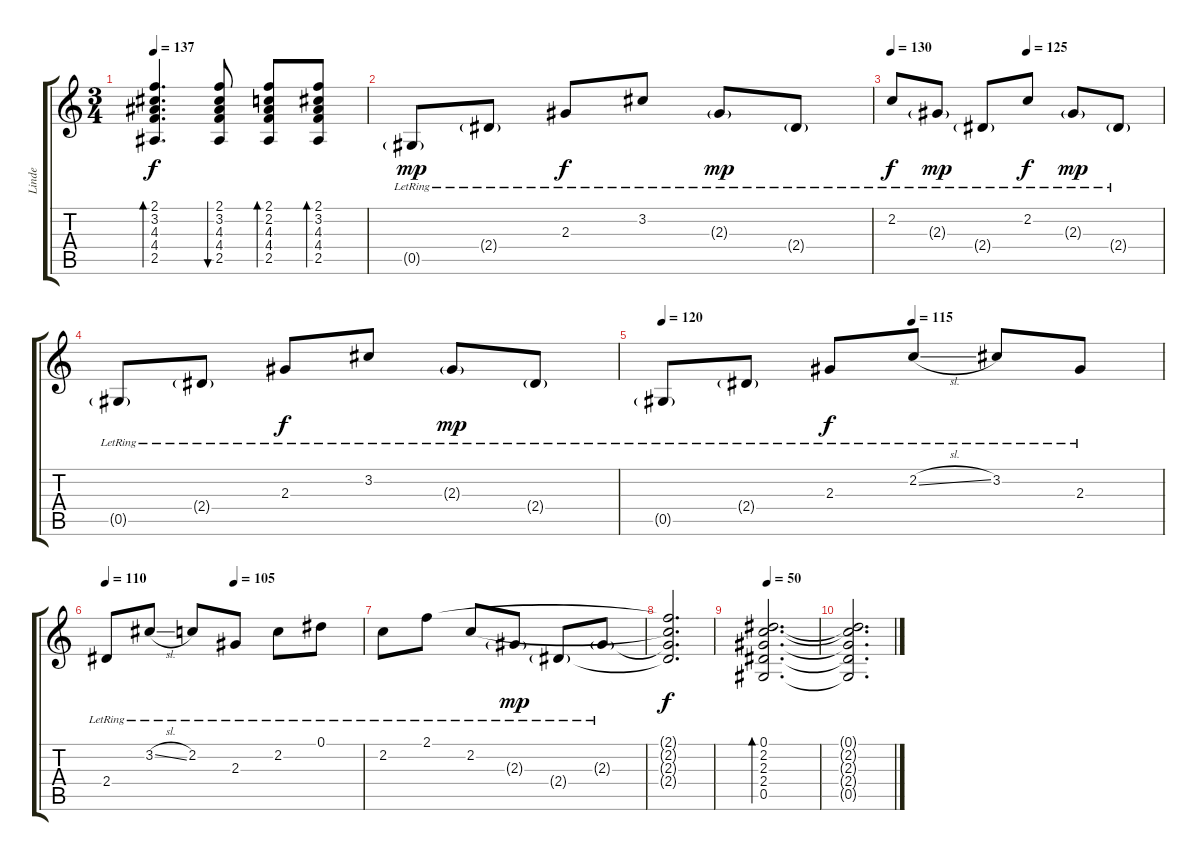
\track ("Linde" "Linde") {instrument acousticguitarsteel}
\staff {score tabs}
\tuning (Eb4 Bb3 Gb3 Db3 Ab2 Eb2) {hide}
\ts (3 4)
\tempo 137
\clef g2
\ks c
(2.1 3.2 4.3 4.4 2.5).4{d bd 60 dy f} (2.1 3.2 4.3 4.4 2.5).8{bu 60} (2.1 2.2 4.3 4.4 2.5).8{bd 60} (2.1 3.2 4.3 4.4 2.5).8{bd 60} |
0.5{g lr}.8{dy mp} 2.4{g lr}.8 2.3{lr}.8{dy f} 3.2{lr}.8 2.3{g lr}.8{dy mp} 2.4{g lr}.8 |
\tempo 130
\tempo (125 0.5)
2.2{lr}.8{dy f} 2.3{g lr}.8{dy mp} 2.4{g lr}.8 2.2{lr}.8{dy f} 2.3{g lr}.8{dy mp} 2.4{g lr}.8 |
0.5{g lr}.8 2.4{g lr}.8 2.3{lr}.8{dy f} 3.2{lr}.8 2.3{g lr}.8{dy mp} 2.4{g lr}.8 |
\tempo 120
\tempo (115 0.5)
0.5{g lr}.8 2.4{g lr}.8 2.3{lr}.8{dy f} 2.2{sl lr}.8 3.2{lr}.8 2.3{lr}.8 |
\tempo 110
\tempo (105 0.5)
2.4{lr}.8 3.2{sl lr}.8 2.2{lr}.8 2.3{lr}.8 2.2{lr}.8 0.1{lr}.8 |
2.2{lr}.8 2.1{lr}.8 2.2{lr}.8 2.3{g lr}.8{dy mp} 2.4{g lr}.8 2.3{g lr}.8 |
(2.1{t} 2.2{t} 2.3{t} 2.4{t}).2{d dy f} |
\tempo 50
(0.1 2.2 2.3 2.4 0.5).2{d bd 120} |
(0.1{t} 2.2{t} 2.3{t} 2.4{t} 0.5{t}).2{d}
